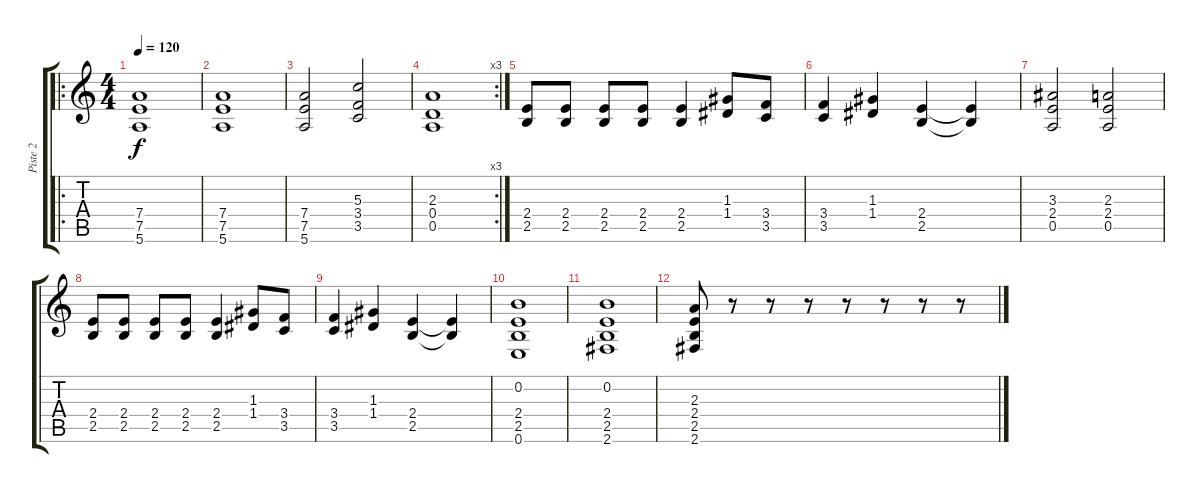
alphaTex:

\track ("Piste 2" "Piste 2") {instrument overdrivenguitar}
\staff {score tabs}
\tuning (E4 B3 G3 D3 A2 E2) {hide}
\ro
\ts (4 4)
\tempo 120
\clef g2
\ks c
(7.4 7.5 5.6).1{dy f volume 10} |
(7.4 7.5 5.6).1 |
(7.4 7.5 5.6).2 (5.3 3.4 3.5).2 |
\rc 3
(2.3 0.4 0.5).1 |
(2.4 2.5).8 (2.4 2.5).8 (2.4 2.5).8 (2.4 2.5).8 (2.4 2.5).4 (1.3 1.4).8 (3.4 3.5).8 |
(3.4 3.5).4 (1.3 1.4).4 (2.4 2.5).4 (2.4{t} 2.5{t}).4 |
(3.3 2.4 0.5).2 (2.3 2.4 0.5).2 |
(2.4 2.5).8 (2.4 2.5).8 (2.4 2.5).8 (2.4 2.5).8 (2.4 2.5).4 (1.3 1.4).8 (3.4 3.5).8 |
(3.4 3.5).4 (1.3 1.4).4 (2.4 2.5).4 (2.4{t} 2.5{t}).4 |
(0.2 2.4 2.5 0.6).1 |
(0.2 2.4 2.5 2.6).1 |
(2.3 2.4 2.5 2.6).8 r.8 r.8 r.8 r.8 r.8 r.8 r.8
